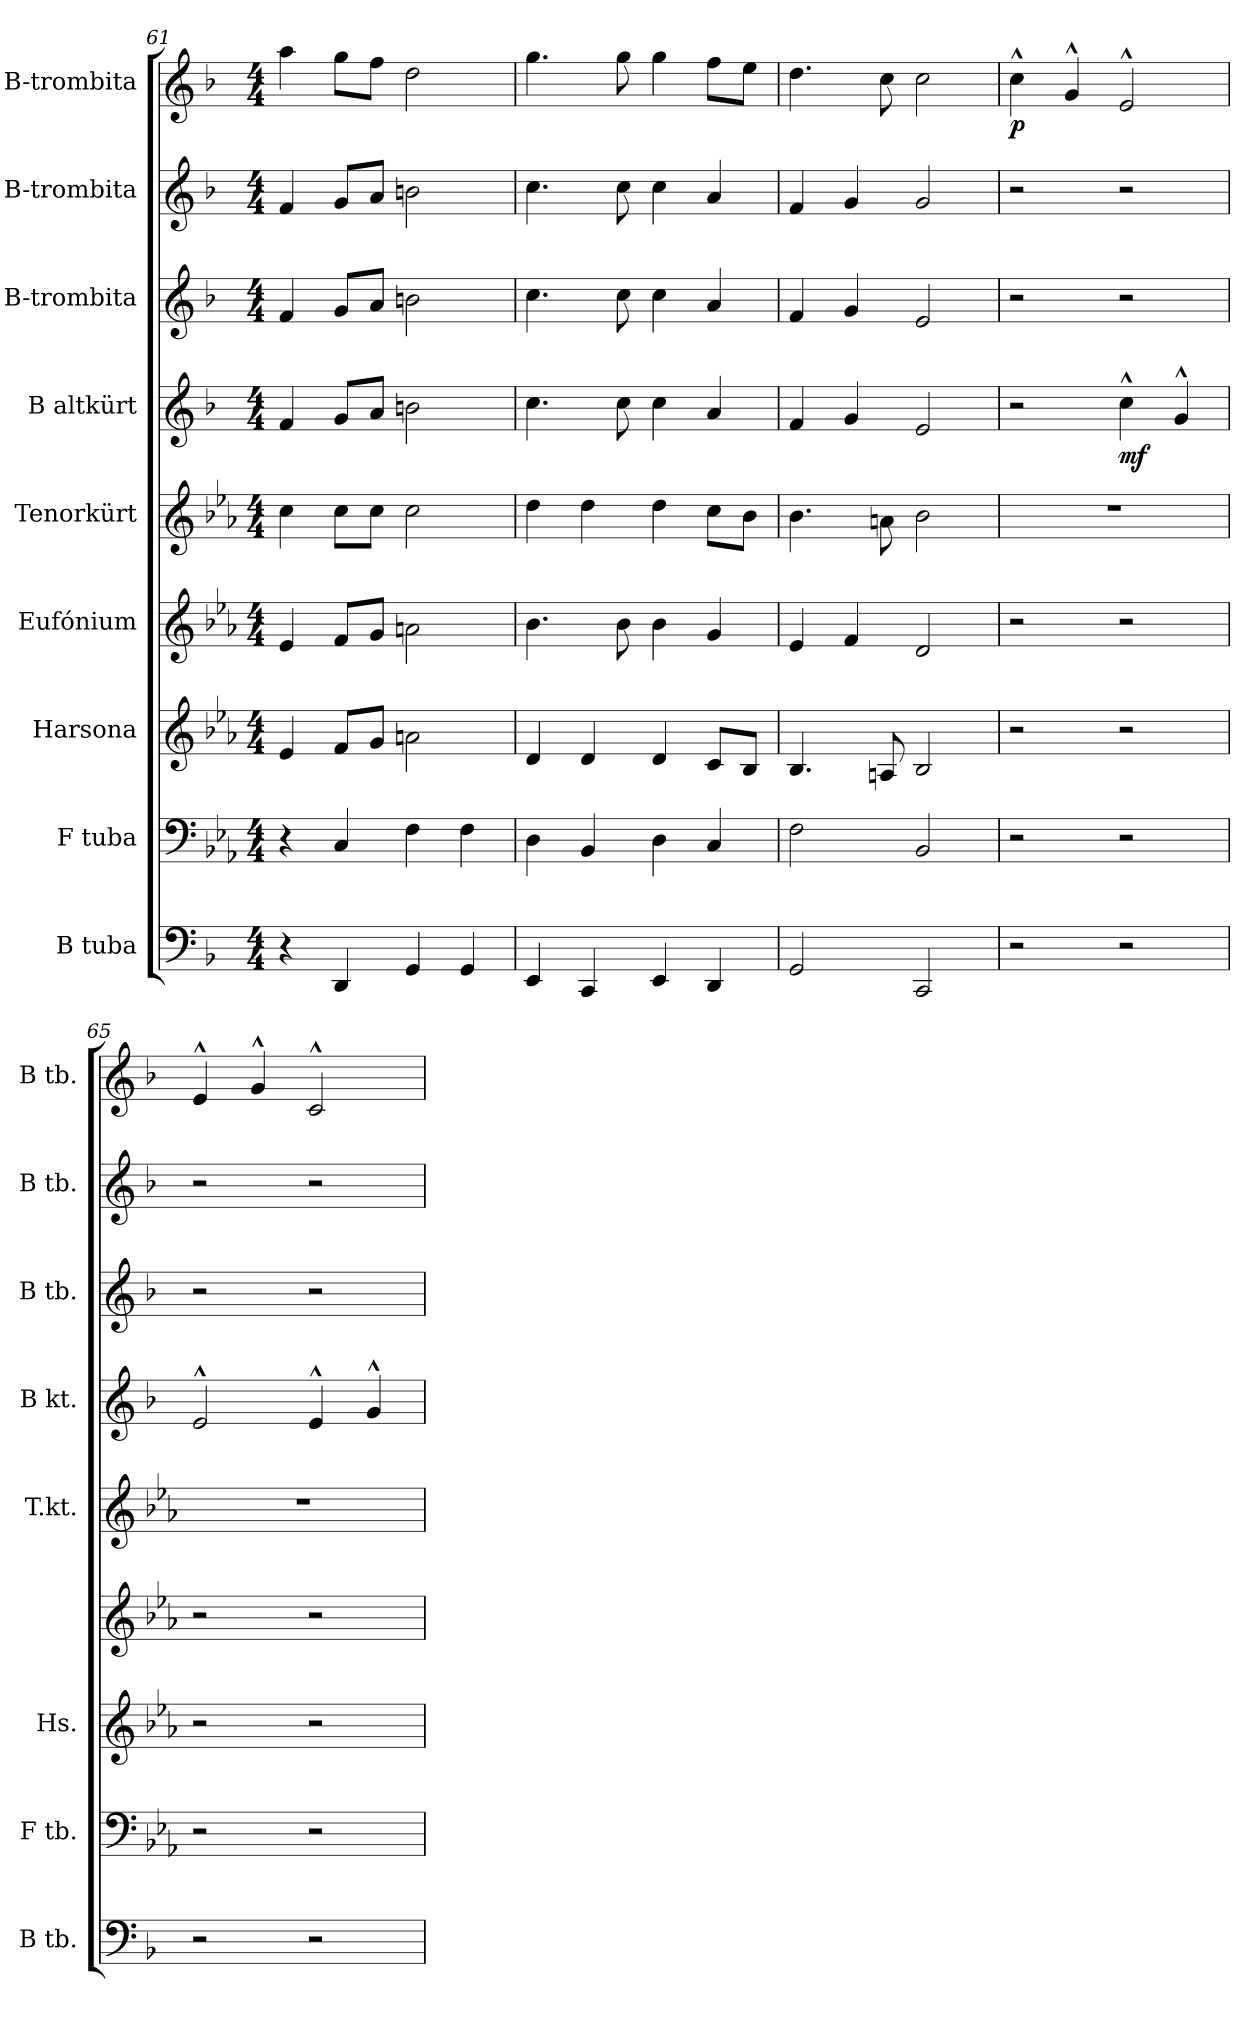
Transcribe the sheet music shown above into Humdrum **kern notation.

**kern	**kern	**kern	**kern	**kern	**kern	**dynam	**kern	**kern	**kern	**dynam
*part9	*part8	*part7	*part6	*part5	*part4	*part4	*part3	*part2	*part1	*part1
*staff9	*staff8	*staff7	*staff6	*staff5	*staff4	*staff4	*staff3	*staff2	*staff1	*staff1
*I"B tuba	*I"F tuba	*I"Harsona	*I"Eufónium	*I"Tenorkürt	*I"B altkürt	*	*I"B-trombita	*I"B-trombita	*I"B-trombita	*
*I'B tb.	*I'F tb.	*I'Hs.	*	*I'T.kt.	*I'B kt.	*	*I'B tb.	*I'B tb.	*I'B tb.	*
*clefF4	*clefF4	*clefG2	*clefG2	*clefG2	*clefG2	*	*clefG2	*clefG2	*clefG2	*
*ITrd1c2	*	*ITrd8c14	*ITrd8c14	*ITrd8c14	*ITrd1c2	*	*ITrd1c2	*ITrd1c2	*ITrd1c2	*
*k[b-e-a-]	*k[b-e-a-]	*k[b-e-a-]	*k[b-e-a-]	*k[b-e-a-]	*k[b-e-a-]	*	*k[b-e-a-]	*k[b-e-a-]	*k[b-e-a-]	*
*M4/4	*M4/4	*M4/4	*M4/4	*M4/4	*M4/4	*	*M4/4	*M4/4	*M4/4	*
=61	=61	=61	=61	=61	=61	=61	=61	=61	=61	=61
4r	4r	4E-/	4E-/	4c\	4e-/	.	4e-/	4e-/	4gg\	.
4CC/	4C/	8F/L	8F/L	8c\L	8f/L	.	8f/L	8f/L	8ff\L	.
.	.	8G/J	8G/J	8c\J	8g/J	.	8g/J	8g/J	8ee-\J	.
4FF/	4F\	2An\	2An\	2c\	2an\	.	2an\	2an\	2cc\	.
4FF/	4F\	.	.	.	.	.	.	.	.	.
!!LO:PB:g=z
=62	=62	=62	=62	=62	=62	=62	=62	=62	=62	=62
4DD/	4D\	4D/	4.B-\	4d\	4.b-\	.	4.b-\	4.b-\	4.ff\	.
4BBB-/	4BB-/	4D/	.	4d\	.	.	.	.	.	.
.	.	.	8B-\	.	8b-\	.	8b-\	8b-\	8ff\	.
4DD/	4D\	4D/	4B-\	4d\	4b-\	.	4b-\	4b-\	4ff\	.
4CC/	4C/	8C/L	4G/	8c\L	4g/	.	4g/	4g/	8ee-\L	.
.	.	8BB-/J	.	8B-\J	.	.	.	.	8dd\J	.
=63	=63	=63	=63	=63	=63	=63	=63	=63	=63	=63
2FF/	2F\	4.BB-/	4E-/	4.B-\	4e-/	.	4e-/	4e-/	4.cc\	.
.	.	.	4F/	.	4f/	.	4f/	4f/	.	.
.	.	8AAn/	.	8An\	.	.	.	.	8b-\	.
2BBB-/	2BB-/	2BB-/	2D/	2B-\	2d/	.	2d/	2f/	2b-\	.
=64	=64	=64	=64	=64	=64	=64	=64	=64	=64	=64
!	!	!	!	!	!	!	!	!	!	!LO:DY:b
2r	2r	2r	2r	1r	2r	.	2r	2r	4b-^^\	p
.	.	.	.	.	.	.	.	.	4f^^/	.
!	!	!	!	!	!	!LO:DY:b	!	!	!	!
2r	2r	2r	2r	.	4b-^^\	mf	2r	2r	2d^^/	.
.	.	.	.	.	4f^^/	.	.	.	.	.
=65	=65	=65	=65	=65	=65	=65	=65	=65	=65	=65
2r	2r	2r	2r	1r	2d^^/	.	2r	2r	4d^^/	.
.	.	.	.	.	.	.	.	.	4f^^/	.
2r	2r	2r	2r	.	4d^^/	.	2r	2r	2B-^^/	.
.	.	.	.	.	4f^^/	.	.	.	.	.
=	=	=	=	=	=	=	=	=	=	=
*-	*-	*-	*-	*-	*-	*-	*-	*-	*-	*-
